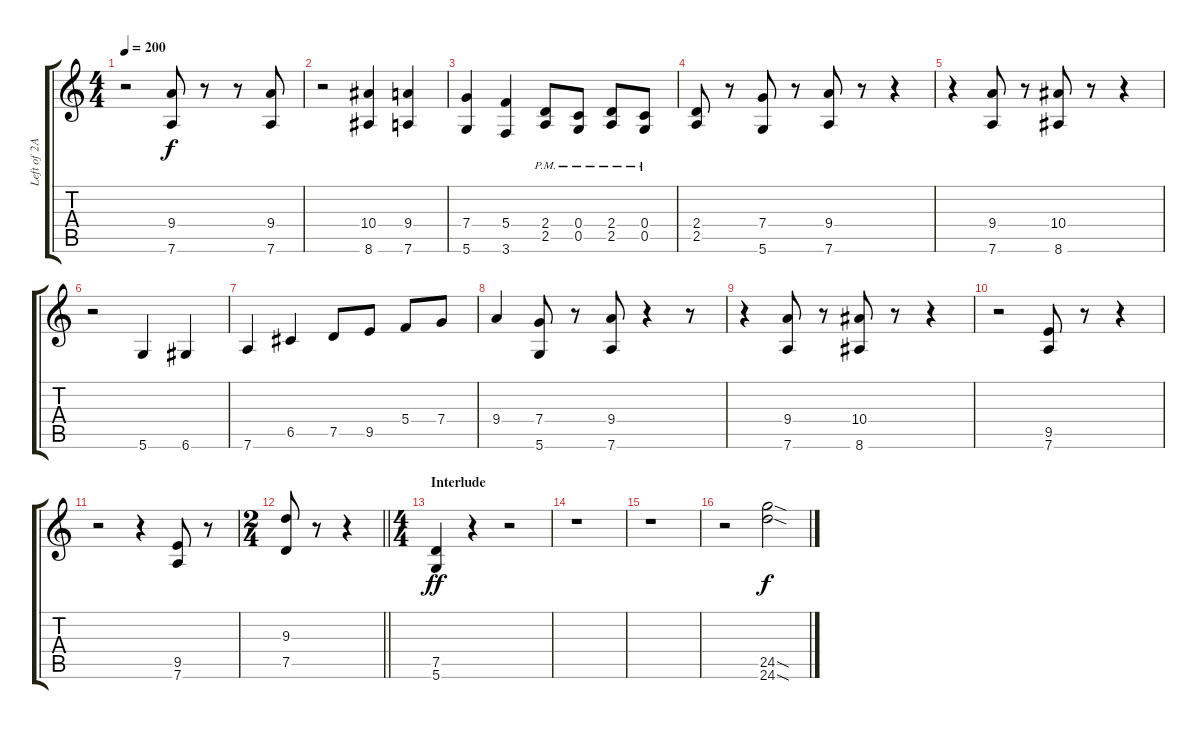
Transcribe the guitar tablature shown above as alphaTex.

\track ("Left of 2A" "Left of 2A") {solo instrument distortionguitar}
\staff {score tabs}
\tuning (D4 A3 F3 C3 G2 D2) {hide}
\ts (4 4)
\tempo 200
\clef g2
\ks c
r.2{dy f} (9.4 7.6).8 r.8 r.8 (9.4 7.6).8 |
r.2 (10.4 8.6).4 (9.4 7.6).4 |
(7.4 5.6).4 (5.4 3.6).4 (2.4{pm} 2.5{pm}).8 (0.4{pm} 0.5{pm}).8 (2.4{pm} 2.5{pm}).8 (0.4{pm} 0.5{pm}).8 |
(2.4 2.5).8 r.8 (7.4 5.6).8 r.8 (9.4 7.6).8 r.8 r.4 |
r.4 (9.4 7.6).8 r.8 (10.4 8.6).8 r.8 r.4 |
r.2 5.6.4 6.6.4 |
7.6.4 6.5.4 7.5.8 9.5.8 5.4.8 7.4.8 |
9.4.4 (7.4 5.6).8 r.8 (9.4 7.6).8 r.4 r.8 |
r.4 (9.4 7.6).8 r.8 (10.4 8.6).8 r.8 r.4 |
r.2 (9.5 7.6).8 r.8 r.4 |
r.2 r.4 (9.5 7.6).8 r.8 |
\ts (2 4)
\barLineRight lightlight
(9.3 7.5).8 r.8 r.4 |
\ts (4 4)
\section ("" "Interlude")
(7.5 5.6).4{dy ff} r.4 r.2 |
r.1 |
r.1 |
r.2 (24.5{sod} 24.6{sod}).2{dy f}
